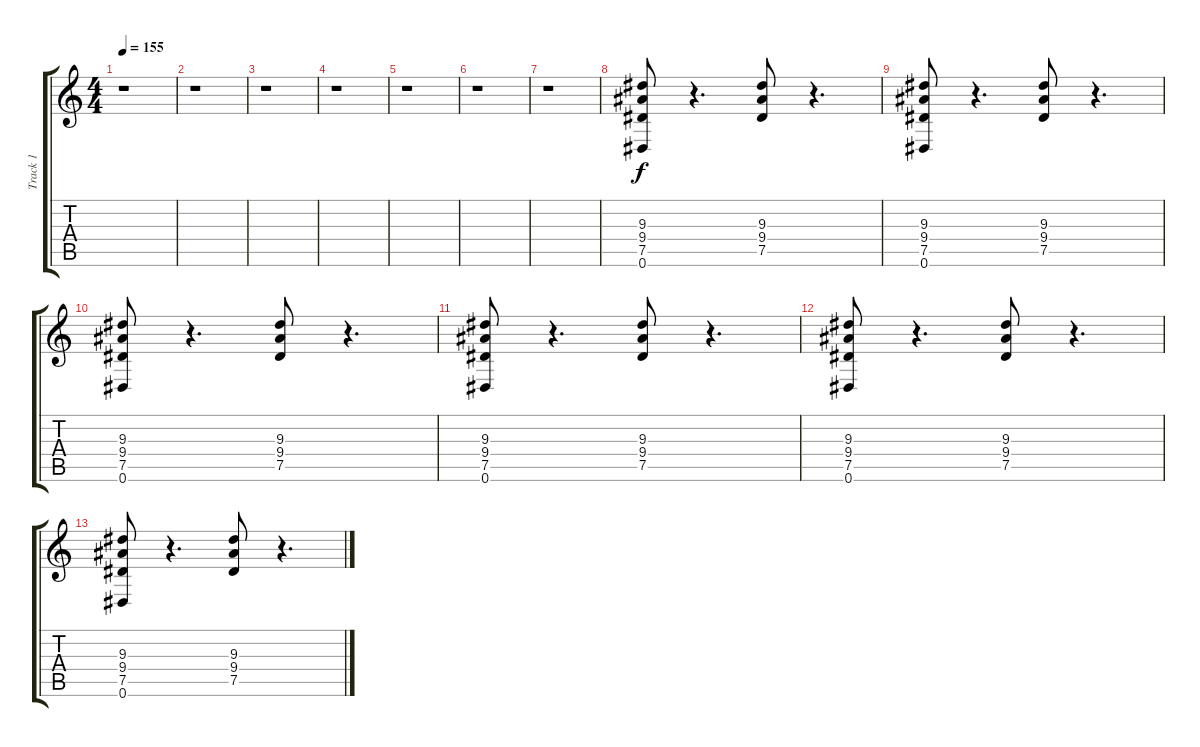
\track ("Track 1" "Track 1") {instrument distortionguitar}
\staff {score tabs}
\tuning (Eb4 Bb3 Gb3 Db3 Ab2 Eb2) {hide}
\ts (4 4)
\tempo 155
\clef g2
\ks c
r.1{dy f} |
r.1 |
r.1 |
r.1 |
r.1 |
r.1 |
r.1 |
(9.3 9.4 7.5 0.6).8 r.4{d} (9.3 9.4 7.5).8 r.4{d} |
(9.3 9.4 7.5 0.6).8 r.4{d} (9.3 9.4 7.5).8 r.4{d} |
(9.3 9.4 7.5 0.6).8 r.4{d} (9.3 9.4 7.5).8 r.4{d} |
(9.3 9.4 7.5 0.6).8 r.4{d} (9.3 9.4 7.5).8 r.4{d} |
(9.3 9.4 7.5 0.6).8 r.4{d} (9.3 9.4 7.5).8 r.4{d} |
(9.3 9.4 7.5 0.6).8 r.4{d} (9.3 9.4 7.5).8 r.4{d}
